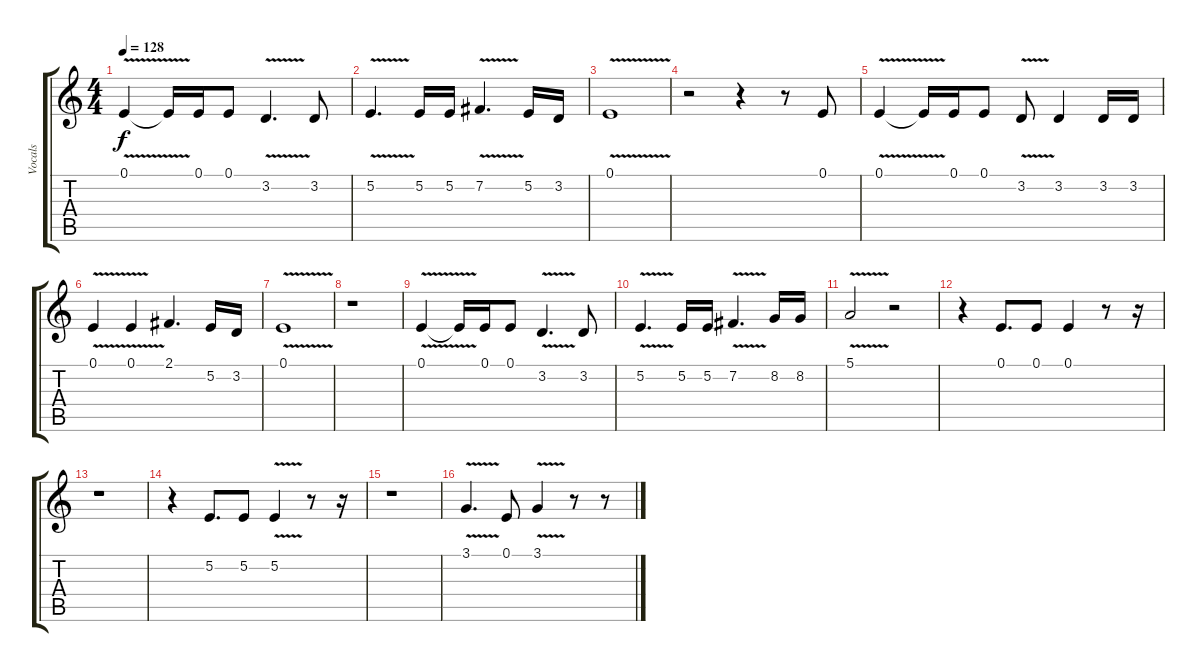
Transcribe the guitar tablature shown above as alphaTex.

\track ("Vocals" "Vocals") {instrument baritonesax}
\staff {score tabs}
\tuning (E4 B3 G3 D3 A2 E2) {hide}
\ts (4 4)
\tempo 128
\clef g2
\ks c
0.1{v}.4{dy f} 0.1{t}.16 0.1.16 0.1.8 3.2{v}.4{d} 3.2.8 |
5.2{v}.4{d} 5.2.16 5.2.16 7.2{v}.4{d} 5.2.16 3.2.16 |
0.1{v}.1 |
r.2 r.4 r.8 0.1.8 |
0.1{v}.4 0.1{t}.16 0.1.16 0.1.8 3.2{v}.8 3.2.4 3.2.16 3.2.16 |
0.1{v}.4 0.1{v}.4 2.1.4{d} 5.2.16 3.2.16 |
0.1{v}.1 |
r.1 |
0.1{v}.4 0.1{t}.16 0.1.16 0.1.8 3.2{v}.4{d} 3.2.8 |
5.2{v}.4{d} 5.2.16 5.2.16 7.2{v}.4{d} 8.2.16 8.2.16 |
5.1{v}.2 r.2 |
r.4 0.1.8{d} 0.1.8 0.1.4 r.8 r.16 |
r.1 |
r.4 5.2.8{d} 5.2.8 5.2{v}.4 r.8 r.16 |
r.1 |
3.1{v}.4{d} 0.1.8 3.1{v}.4 r.8 r.8
